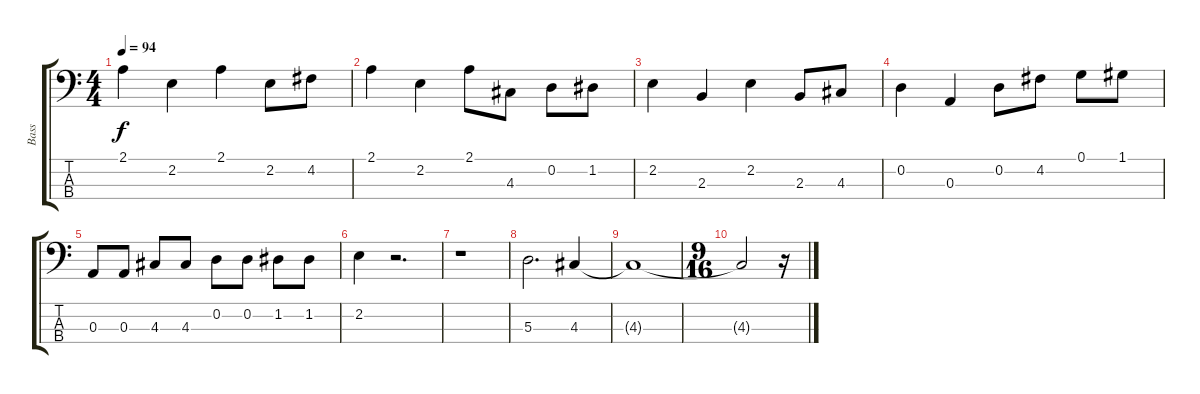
\track ("Bass" "Bass") {instrument electricbassfinger}
\staff {score tabs}
\tuning (G2 D2 A1 E1) {hide}
\ts (4 4)
\tempo 94
\clef f4
\ks c
2.1.4{dy f} 2.2.4 2.1.4 2.2.8 4.2.8 |
2.1.4 2.2.4 2.1.8 4.3.8 0.2.8 1.2.8 |
2.2.4 2.3.4 2.2.4 2.3.8 4.3.8 |
0.2.4 0.3.4 0.2.8 4.2.8 0.1.8 1.1.8 |
0.3.8 0.3.8 4.3.8 4.3.8 0.2.8 0.2.8 1.2.8 1.2.8 |
2.2.4 r.2{d} |
r.1 |
5.3.2{d} 4.3.4 |
4.3{t}.1 |
\ts (9 16)
4.3{t}.2 r.16
